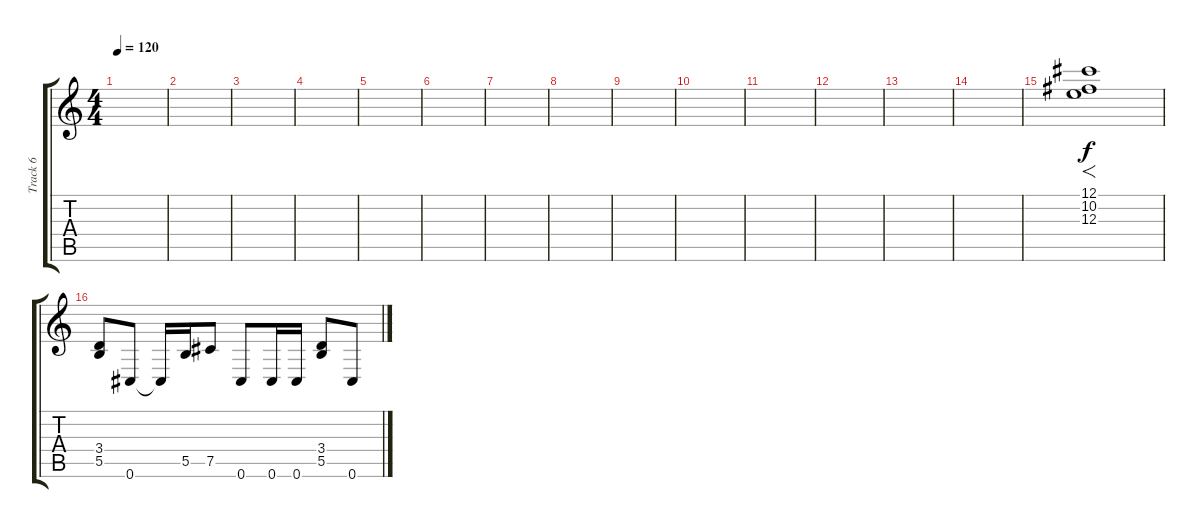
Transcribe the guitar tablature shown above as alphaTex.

\track ("Track 6" "Track 6") {instrument distortionguitar}
\staff {score tabs}
\tuning (Db4 Ab3 E3 B2 Gb2 Db2) {hide}
\ts (4 4)
\tempo 120
\clef g2
\ks c
|
|
|
|
|
|
|
|
|
|
|
|
|
|
(12.1 10.2 12.3).1{f} |
(3.4 5.5).8 0.6.8 0.6{t}.16 5.5.16 7.5.8 0.6.8 0.6.16 0.6.16 (3.4 5.5).8 0.6.8
